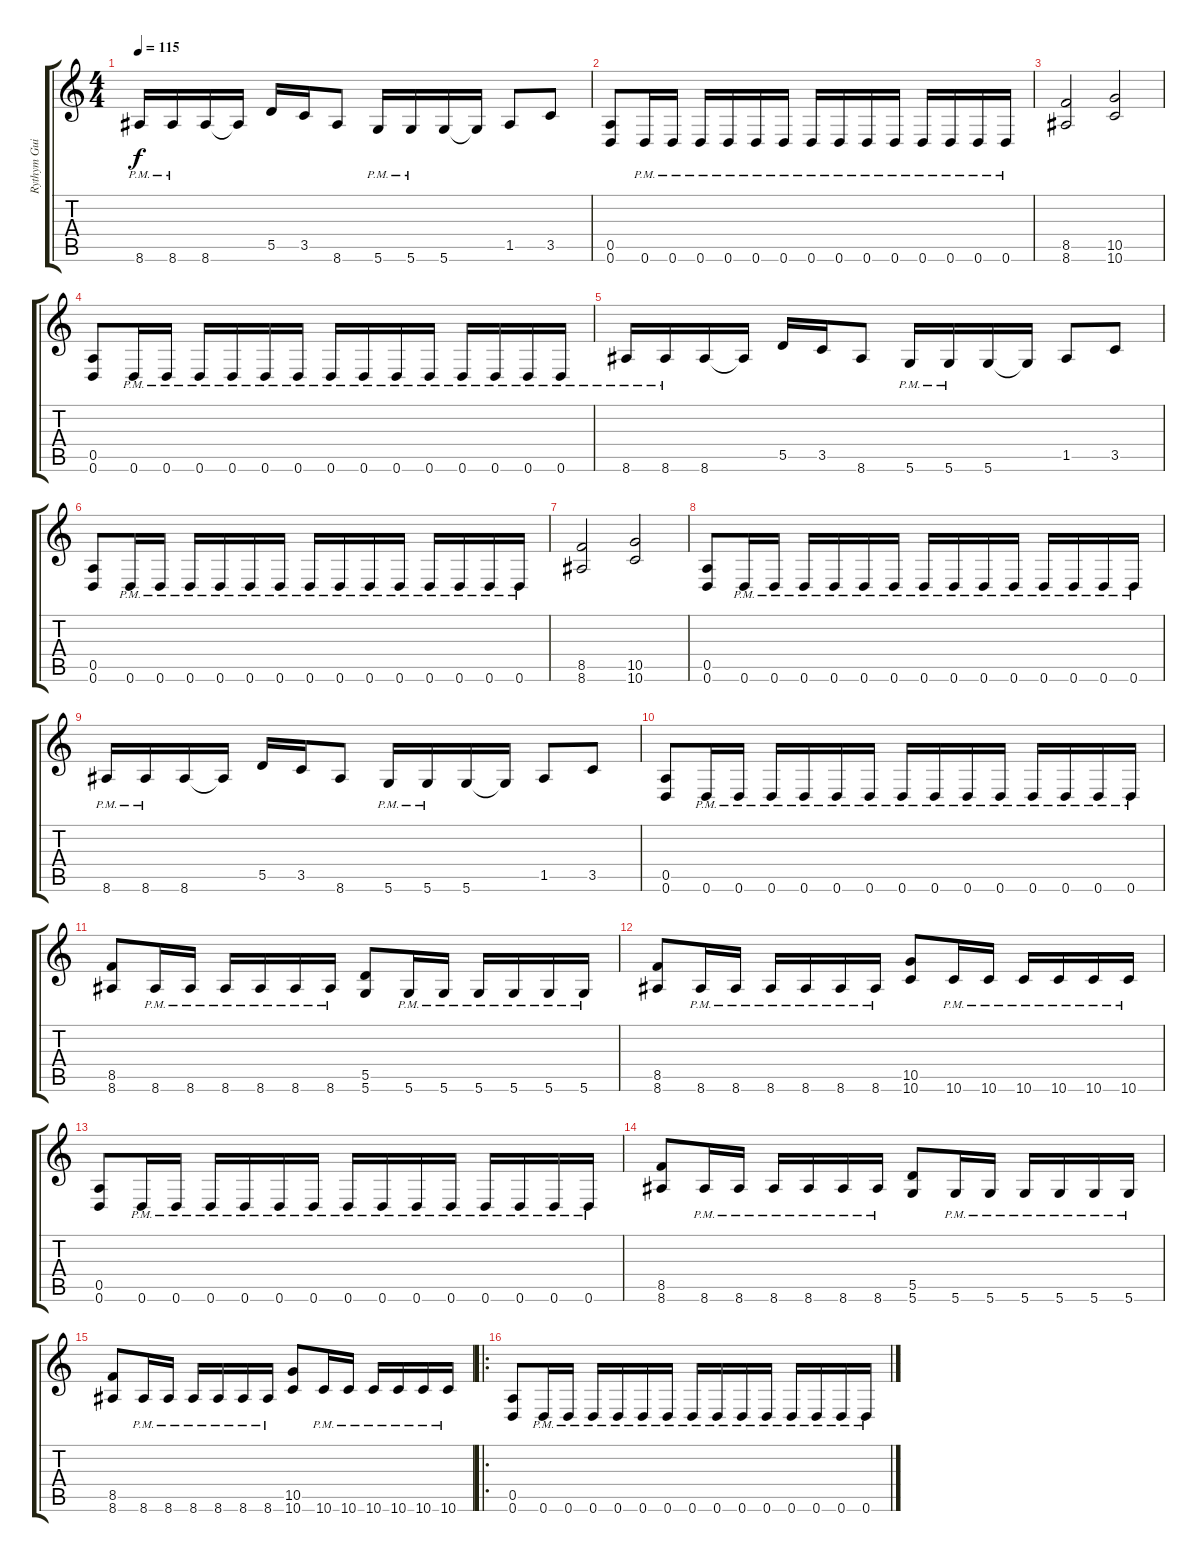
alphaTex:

\track ("Rythym Guitar" "Rythym Gui") {instrument distortionguitar}
\staff {score tabs}
\tuning (E4 B3 G3 D3 A2 D2) {hide}
\ts (4 4)
\tempo 115
\clef g2
\ks c
8.6{pm}.16{dy f} 8.6{pm}.16 8.6.16 8.6{t}.16 5.5.16 3.5.16 8.6.8 5.6{pm}.16 5.6{pm}.16 5.6.16 5.6{t}.16 1.5.8 3.5.8 |
(0.5 0.6).8 0.6{pm}.16 0.6{pm}.16 0.6{pm}.16 0.6{pm}.16 0.6{pm}.16 0.6{pm}.16 0.6{pm}.16 0.6{pm}.16 0.6{pm}.16 0.6{pm}.16 0.6{pm}.16 0.6{pm}.16 0.6{pm}.16 0.6{pm}.16 |
(8.5 8.6).2 (10.5 10.6).2 |
(0.5 0.6).8 0.6{pm}.16 0.6{pm}.16 0.6{pm}.16 0.6{pm}.16 0.6{pm}.16 0.6{pm}.16 0.6{pm}.16 0.6{pm}.16 0.6{pm}.16 0.6{pm}.16 0.6{pm}.16 0.6{pm}.16 0.6{pm}.16 0.6{pm}.16 |
8.6{pm}.16 8.6{pm}.16 8.6.16 8.6{t}.16 5.5.16 3.5.16 8.6.8 5.6{pm}.16 5.6{pm}.16 5.6.16 5.6{t}.16 1.5.8 3.5.8 |
(0.5 0.6).8 0.6{pm}.16 0.6{pm}.16 0.6{pm}.16 0.6{pm}.16 0.6{pm}.16 0.6{pm}.16 0.6{pm}.16 0.6{pm}.16 0.6{pm}.16 0.6{pm}.16 0.6{pm}.16 0.6{pm}.16 0.6{pm}.16 0.6{pm}.16 |
(8.5 8.6).2 (10.5 10.6).2 |
(0.5 0.6).8 0.6{pm}.16 0.6{pm}.16 0.6{pm}.16 0.6{pm}.16 0.6{pm}.16 0.6{pm}.16 0.6{pm}.16 0.6{pm}.16 0.6{pm}.16 0.6{pm}.16 0.6{pm}.16 0.6{pm}.16 0.6{pm}.16 0.6{pm}.16 |
8.6{pm}.16 8.6{pm}.16 8.6.16 8.6{t}.16 5.5.16 3.5.16 8.6.8 5.6{pm}.16 5.6{pm}.16 5.6.16 5.6{t}.16 1.5.8 3.5.8 |
(0.5 0.6).8 0.6{pm}.16 0.6{pm}.16 0.6{pm}.16 0.6{pm}.16 0.6{pm}.16 0.6{pm}.16 0.6{pm}.16 0.6{pm}.16 0.6{pm}.16 0.6{pm}.16 0.6{pm}.16 0.6{pm}.16 0.6{pm}.16 0.6{pm}.16 |
(8.5 8.6).8 8.6{pm}.16 8.6{pm}.16 8.6{pm}.16 8.6{pm}.16 8.6{pm}.16 8.6{pm}.16 (5.5 5.6).8 5.6{pm}.16 5.6{pm}.16 5.6{pm}.16 5.6{pm}.16 5.6{pm}.16 5.6{pm}.16 |
(8.5 8.6).8 8.6{pm}.16 8.6{pm}.16 8.6{pm}.16 8.6{pm}.16 8.6{pm}.16 8.6{pm}.16 (10.5 10.6).8 10.6{pm}.16 10.6{pm}.16 10.6{pm}.16 10.6{pm}.16 10.6{pm}.16 10.6{pm}.16 |
(0.5 0.6).8 0.6{pm}.16 0.6{pm}.16 0.6{pm}.16 0.6{pm}.16 0.6{pm}.16 0.6{pm}.16 0.6{pm}.16 0.6{pm}.16 0.6{pm}.16 0.6{pm}.16 0.6{pm}.16 0.6{pm}.16 0.6{pm}.16 0.6{pm}.16 |
(8.5 8.6).8 8.6{pm}.16 8.6{pm}.16 8.6{pm}.16 8.6{pm}.16 8.6{pm}.16 8.6{pm}.16 (5.5 5.6).8 5.6{pm}.16 5.6{pm}.16 5.6{pm}.16 5.6{pm}.16 5.6{pm}.16 5.6{pm}.16 |
(8.5 8.6).8 8.6{pm}.16 8.6{pm}.16 8.6{pm}.16 8.6{pm}.16 8.6{pm}.16 8.6{pm}.16 (10.5 10.6).8 10.6{pm}.16 10.6{pm}.16 10.6{pm}.16 10.6{pm}.16 10.6{pm}.16 10.6{pm}.16 |
\ro
(0.5 0.6).8 0.6{pm}.16 0.6{pm}.16 0.6{pm}.16 0.6{pm}.16 0.6{pm}.16 0.6{pm}.16 0.6{pm}.16 0.6{pm}.16 0.6{pm}.16 0.6{pm}.16 0.6{pm}.16 0.6{pm}.16 0.6{pm}.16 0.6{pm}.16
